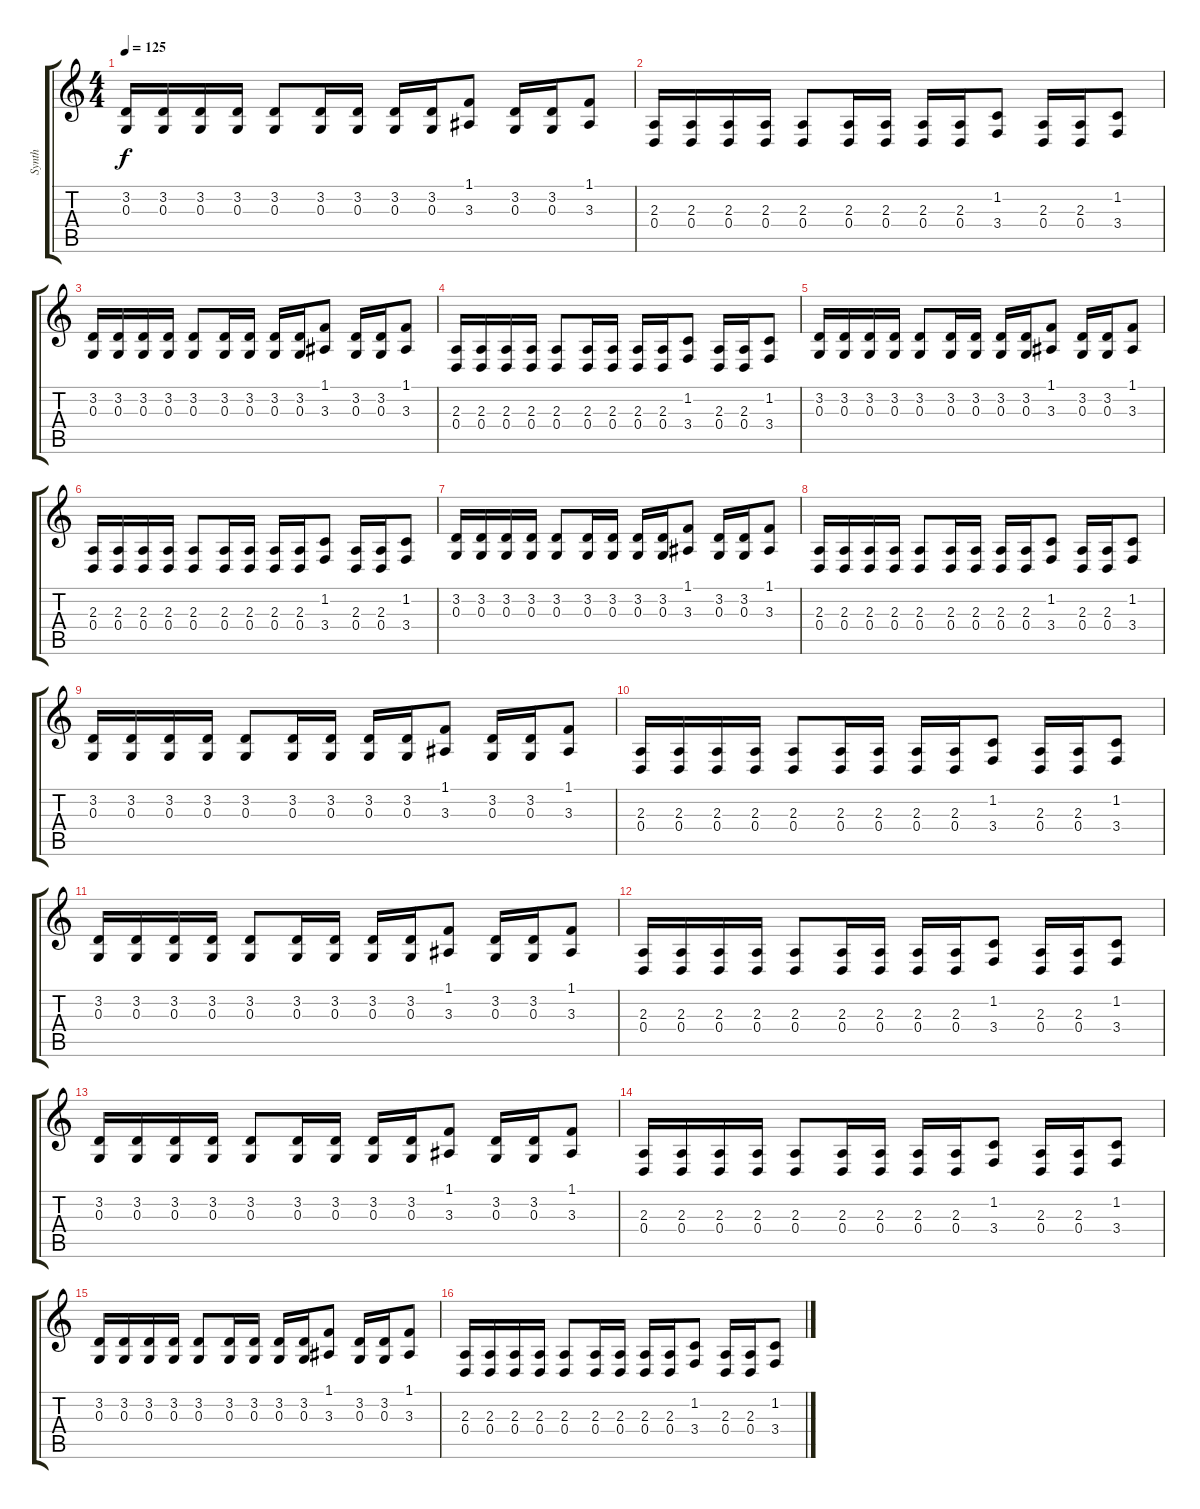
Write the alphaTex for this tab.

\track ("Synth" "Synth") {instrument harpsichord}
\staff {score tabs}
\tuning (E4 B3 G3 D3 A2 E2) {hide}
\ts (4 4)
\tempo 125
\clef g2
\ks c
(3.2 0.3).16{dy f instrument harpsichord} (3.2 0.3).16 (3.2 0.3).16 (3.2 0.3).16 (3.2 0.3).8 (3.2 0.3).16 (3.2 0.3).16 (3.2 0.3).16 (3.2 0.3).16 (1.1 3.3).8 (3.2 0.3).16 (3.2 0.3).16 (1.1 3.3).8 |
(2.3 0.4).16 (2.3 0.4).16 (2.3 0.4).16 (2.3 0.4).16 (2.3 0.4).8 (2.3 0.4).16 (2.3 0.4).16 (2.3 0.4).16 (2.3 0.4).16 (1.2 3.4).8 (2.3 0.4).16 (2.3 0.4).16 (1.2 3.4).8 |
(3.2 0.3).16 (3.2 0.3).16 (3.2 0.3).16 (3.2 0.3).16 (3.2 0.3).8 (3.2 0.3).16 (3.2 0.3).16 (3.2 0.3).16 (3.2 0.3).16 (1.1 3.3).8 (3.2 0.3).16 (3.2 0.3).16 (1.1 3.3).8 |
(2.3 0.4).16 (2.3 0.4).16 (2.3 0.4).16 (2.3 0.4).16 (2.3 0.4).8 (2.3 0.4).16 (2.3 0.4).16 (2.3 0.4).16 (2.3 0.4).16 (1.2 3.4).8 (2.3 0.4).16 (2.3 0.4).16 (1.2 3.4).8 |
(3.2 0.3).16 (3.2 0.3).16 (3.2 0.3).16 (3.2 0.3).16 (3.2 0.3).8 (3.2 0.3).16 (3.2 0.3).16 (3.2 0.3).16 (3.2 0.3).16 (1.1 3.3).8 (3.2 0.3).16 (3.2 0.3).16 (1.1 3.3).8 |
(2.3 0.4).16 (2.3 0.4).16 (2.3 0.4).16 (2.3 0.4).16 (2.3 0.4).8 (2.3 0.4).16 (2.3 0.4).16 (2.3 0.4).16 (2.3 0.4).16 (1.2 3.4).8 (2.3 0.4).16 (2.3 0.4).16 (1.2 3.4).8 |
(3.2 0.3).16 (3.2 0.3).16 (3.2 0.3).16 (3.2 0.3).16 (3.2 0.3).8 (3.2 0.3).16 (3.2 0.3).16 (3.2 0.3).16 (3.2 0.3).16 (1.1 3.3).8 (3.2 0.3).16 (3.2 0.3).16 (1.1 3.3).8 |
(2.3 0.4).16 (2.3 0.4).16 (2.3 0.4).16 (2.3 0.4).16 (2.3 0.4).8 (2.3 0.4).16 (2.3 0.4).16 (2.3 0.4).16 (2.3 0.4).16 (1.2 3.4).8 (2.3 0.4).16 (2.3 0.4).16 (1.2 3.4).8 |
(3.2 0.3).16 (3.2 0.3).16 (3.2 0.3).16 (3.2 0.3).16 (3.2 0.3).8 (3.2 0.3).16 (3.2 0.3).16 (3.2 0.3).16 (3.2 0.3).16 (1.1 3.3).8 (3.2 0.3).16 (3.2 0.3).16 (1.1 3.3).8 |
(2.3 0.4).16 (2.3 0.4).16 (2.3 0.4).16 (2.3 0.4).16 (2.3 0.4).8 (2.3 0.4).16 (2.3 0.4).16 (2.3 0.4).16 (2.3 0.4).16 (1.2 3.4).8 (2.3 0.4).16 (2.3 0.4).16 (1.2 3.4).8 |
(3.2 0.3).16 (3.2 0.3).16 (3.2 0.3).16 (3.2 0.3).16 (3.2 0.3).8 (3.2 0.3).16 (3.2 0.3).16 (3.2 0.3).16 (3.2 0.3).16 (1.1 3.3).8 (3.2 0.3).16 (3.2 0.3).16 (1.1 3.3).8 |
(2.3 0.4).16 (2.3 0.4).16 (2.3 0.4).16 (2.3 0.4).16 (2.3 0.4).8 (2.3 0.4).16 (2.3 0.4).16 (2.3 0.4).16 (2.3 0.4).16 (1.2 3.4).8 (2.3 0.4).16 (2.3 0.4).16 (1.2 3.4).8 |
(3.2 0.3).16 (3.2 0.3).16 (3.2 0.3).16 (3.2 0.3).16 (3.2 0.3).8 (3.2 0.3).16 (3.2 0.3).16 (3.2 0.3).16 (3.2 0.3).16 (1.1 3.3).8 (3.2 0.3).16 (3.2 0.3).16 (1.1 3.3).8 |
(2.3 0.4).16 (2.3 0.4).16 (2.3 0.4).16 (2.3 0.4).16 (2.3 0.4).8 (2.3 0.4).16 (2.3 0.4).16 (2.3 0.4).16 (2.3 0.4).16 (1.2 3.4).8 (2.3 0.4).16 (2.3 0.4).16 (1.2 3.4).8 |
(3.2 0.3).16 (3.2 0.3).16 (3.2 0.3).16 (3.2 0.3).16 (3.2 0.3).8 (3.2 0.3).16 (3.2 0.3).16 (3.2 0.3).16 (3.2 0.3).16 (1.1 3.3).8 (3.2 0.3).16 (3.2 0.3).16 (1.1 3.3).8 |
(2.3 0.4).16 (2.3 0.4).16 (2.3 0.4).16 (2.3 0.4).16 (2.3 0.4).8 (2.3 0.4).16 (2.3 0.4).16 (2.3 0.4).16 (2.3 0.4).16 (1.2 3.4).8 (2.3 0.4).16 (2.3 0.4).16 (1.2 3.4).8
